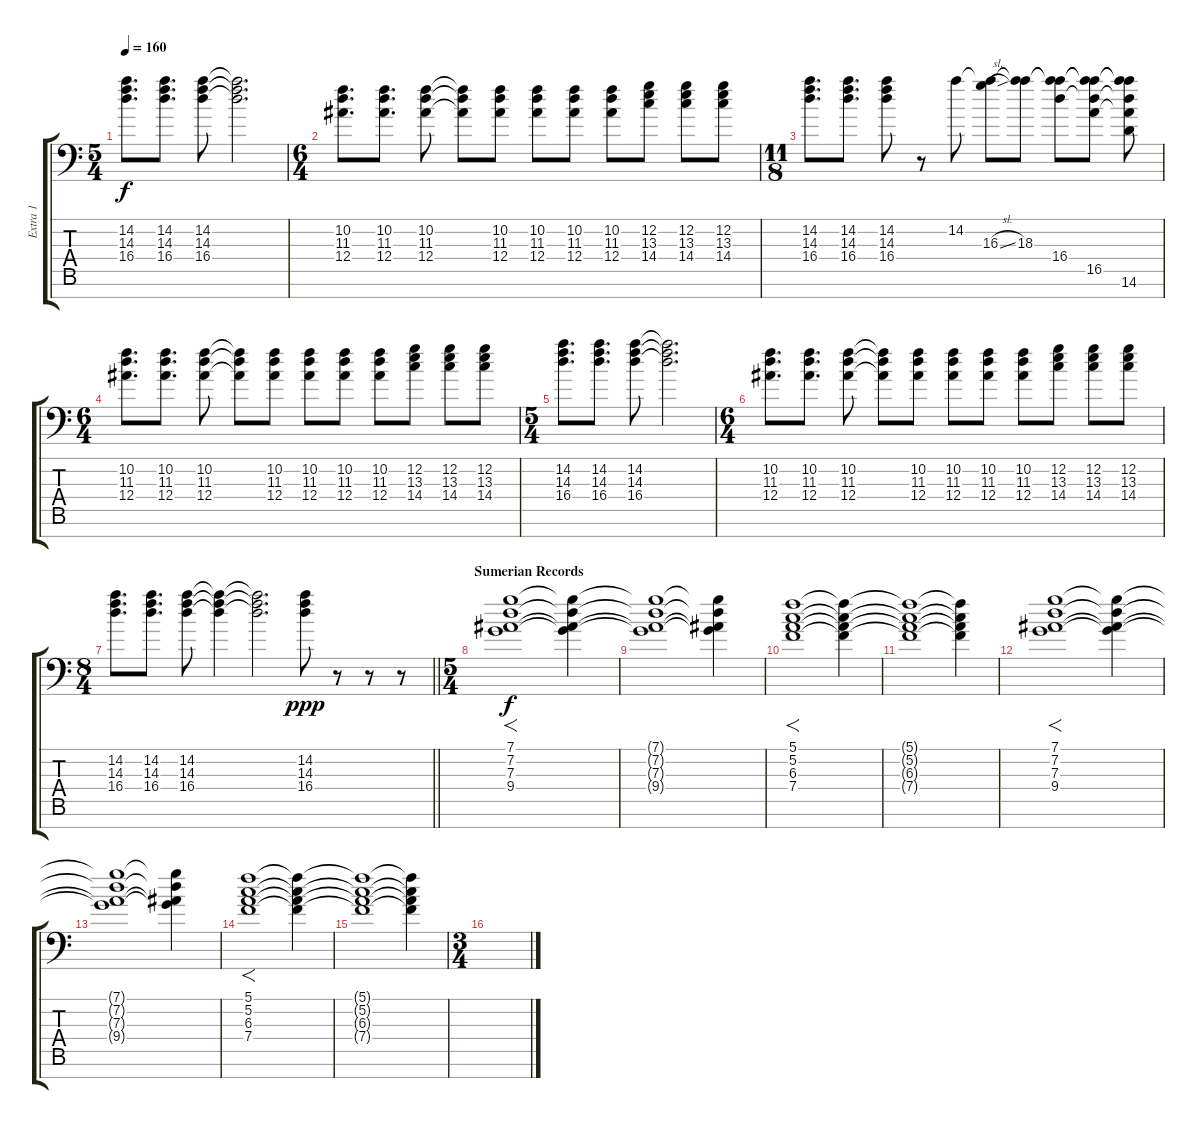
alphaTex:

\track ("Extra 1" "Extra 1") {instrument distortionguitar}
\staff {score tabs}
\tuning (C4 G3 Eb3 Bb2 F2 C2 G1) {hide}
\ts (5 4)
\tempo 160
\clef f4
\ks c
(14.2 14.3 16.4).8{d dy f} (14.2 14.3 16.4).8{d} (14.2 14.3 16.4).8 (14.2{t} 14.3{t} 16.4{t}).2{d} |
\ts (6 4)
(10.2 11.3 12.4).8{d} (10.2 11.3 12.4).8{d} (10.2 11.3 12.4).8 (10.2{t} 11.3{t} 12.4{t}).8 (10.2 11.3 12.4).8 (10.2 11.3 12.4).8 (10.2 11.3 12.4).8 (10.2 11.3 12.4).8 (12.2 13.3 14.4).8 (12.2 13.3 14.4).8 (12.2 13.3 14.4).8 |
\ts (11 8)
(14.2 14.3 16.4).8{d} (14.2 14.3 16.4).8{d} (14.2 14.3 16.4).8 r.8 14.2.8 (14.2{t} 16.3{sl}).8 (14.2{t} 18.3).8 (14.2{t} 18.3{t} 16.4).8 (14.2{t} 18.3{t} 16.4{t} 16.5).8 (14.2{t} 18.3{t} 16.4{t} 16.5{t} 14.6).8 |
\ts (6 4)
(10.2 11.3 12.4).8{d} (10.2 11.3 12.4).8{d} (10.2 11.3 12.4).8 (10.2{t} 11.3{t} 12.4{t}).8 (10.2 11.3 12.4).8 (10.2 11.3 12.4).8 (10.2 11.3 12.4).8 (10.2 11.3 12.4).8 (12.2 13.3 14.4).8 (12.2 13.3 14.4).8 (12.2 13.3 14.4).8 |
\ts (5 4)
(14.2 14.3 16.4).8{d} (14.2 14.3 16.4).8{d} (14.2 14.3 16.4).8 (14.2{t} 14.3{t} 16.4{t}).2{d} |
\ts (6 4)
(10.2 11.3 12.4).8{d} (10.2 11.3 12.4).8{d} (10.2 11.3 12.4).8 (10.2{t} 11.3{t} 12.4{t}).8 (10.2 11.3 12.4).8 (10.2 11.3 12.4).8 (10.2 11.3 12.4).8 (10.2 11.3 12.4).8 (12.2 13.3 14.4).8 (12.2 13.3 14.4).8 (12.2 13.3 14.4).8 |
\ts (8 4)
\barLineRight lightlight
(14.2 14.3 16.4).8{d} (14.2 14.3 16.4).8{d} (14.2 14.3 16.4).8 (14.2{t} 14.3{t} 16.4{t}).4 (14.2{t} 14.3{t} 16.4{t}).2{d} (14.2 14.3 16.4).8{dy ppp} r.8 r.8 r.8 |
\ts (5 4)
\section ("" "Sumerian Records")
(7.1 7.2 7.3 9.4).1{f dy f volume 12} (7.1{t} 7.2{t} 7.3{t} 9.4{t}).4 |
(7.1{t} 7.2{t} 7.3{t} 9.4{t}).1 (7.1{t} 7.2{t} 7.3{t} 9.4{t}).4 |
(5.1 5.2 6.3 7.4).1{f} (5.1{t} 5.2{t} 6.3{t} 7.4{t}).4 |
(5.1{t} 5.2{t} 6.3{t} 7.4{t}).1 (5.1{t} 5.2{t} 6.3{t} 7.4{t}).4 |
(7.1 7.2 7.3 9.4).1{f} (7.1{t} 7.2{t} 7.3{t} 9.4{t}).4 |
(7.1{t} 7.2{t} 7.3{t} 9.4{t}).1 (7.1{t} 7.2{t} 7.3{t} 9.4{t}).4 |
(5.1 5.2 6.3 7.4).1{f} (5.1{t} 5.2{t} 6.3{t} 7.4{t}).4 |
(5.1{t} 5.2{t} 6.3{t} 7.4{t}).1 (5.1{t} 5.2{t} 6.3{t} 7.4{t}).4 |
\ts (3 4)
